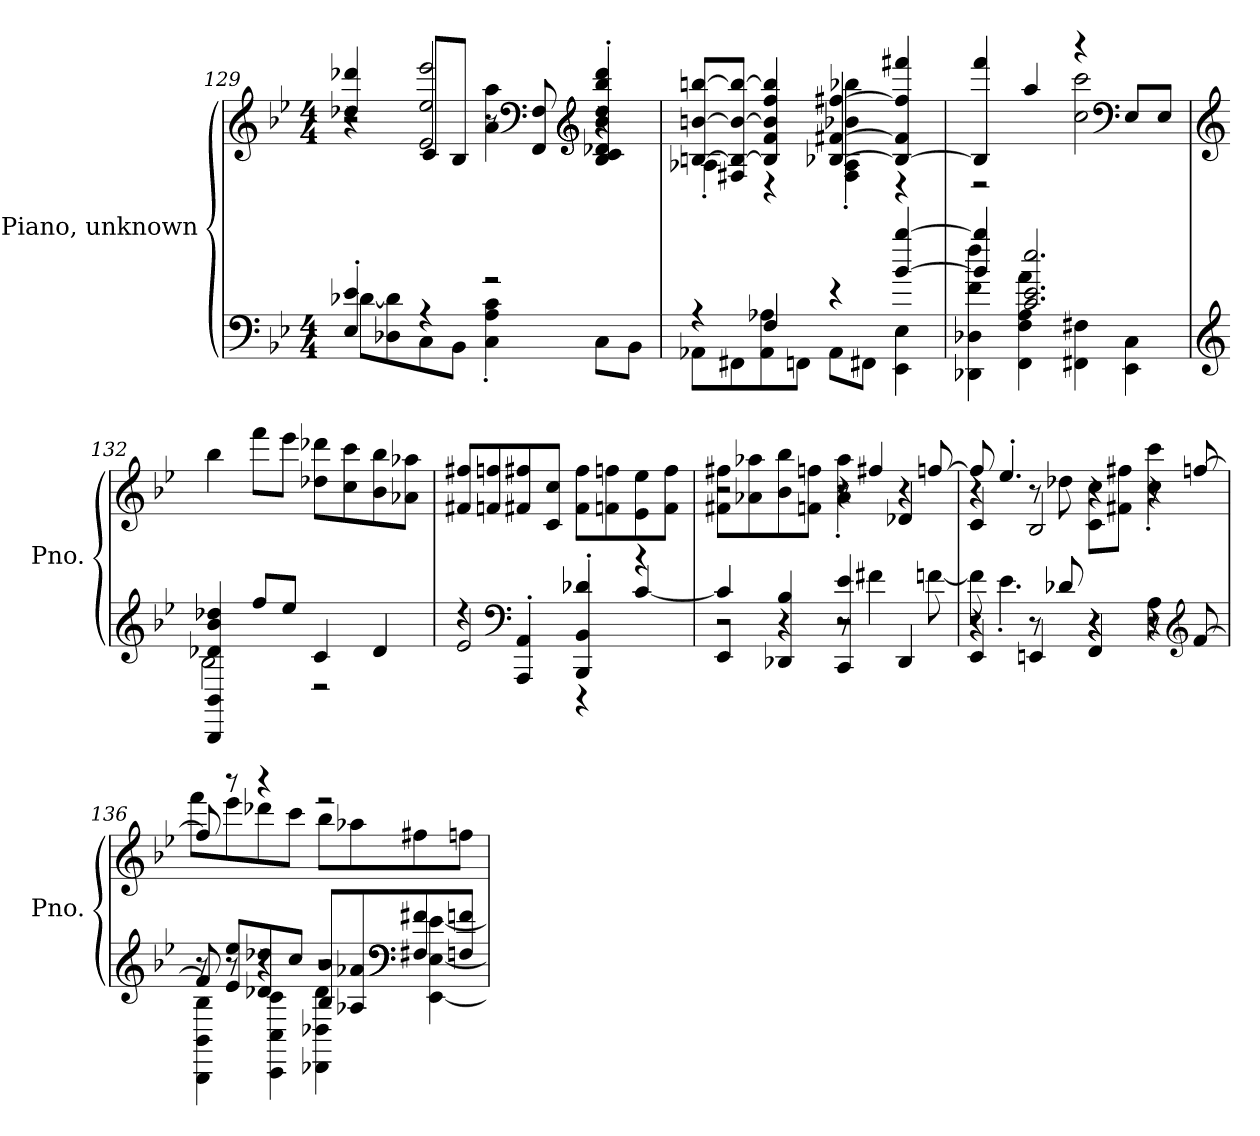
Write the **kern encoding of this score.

**kern	**kern
*part1	*part1
*staff2	*staff1
*I"Piano, unknown	*
*I'Pno.	*
*clefF4	*clefG2
*k[b-e-]	*k[b-e-]
*M4/4	*M4/4
=129	=129
*^	*^
*	*	*	*^
4E-/' 4e-/'	[8d-X\L	4r	2r	4dd-X/ 4ddd-X/
.	8D-X\ 8d-\]	.	.	.
4r	8C\	2e-/ 2ee-/ 2eee-/	.	8c/L
.	8BB-\J	.	.	8B-/J
2r	4C\' 4A\' 4c\'	.	4a\ 4aa\	8r
*	*	*clefF4	*	*
.	.	.	.	8FF/ 8F/
*	*	*clefG2	*	*
.	8C\L	4r	4r	4B-/' 4c/' 4d-X/' 4b-/' 4dd-/' 4bb-/' 4ddd-/'
.	8BB-\J	.	.	.
*	*	*	*v	*v
!!LO:LB:g=z
=130	=130	=130	=130
4r	8AA-X\L	[8Bn/ [8bn/ [8bbn/L	4A-X'\
.	8FF#X\	8F#X/ 8B/_ 8b/_ 8bb/_J	.
4F/	8AA-\ 8A-X\	4B/] 4f/ 4b/] 4ff/ 4bb/]	4r
.	8FFn\J	.	.
4r	8AA-\L	[4B-X/ [4f#X/ [4ff#X/	4F#\' 4A-\' 4b-X\' 4bb-X\'
.	8FF#X\J	.	.
[4b-/ [4bb-/	4EE-\ 4E-\	4B-/_ 4f#/] 4ff#/] 4fff#X/	4r
=131	=131	=131	=131
4b-/] 4bb-/]	4DD-X\ 4D-X\ 4f\ 4ff\	4B-/] 4fff/	2r
2.c/ 2.e-/ 2.ee-/	4FF\ 4F\ 4A\ 4a\	4aa/	.
.	4FF#X\ 4F#X\	4r	2cc\ 2ccc\
*	*	*clefF4	*
.	4EE-\ 4C\	8E-/L	.
.	.	8E-/J	.
*	*	*v	*v
=132	=132	=132
*clefG2	*	*clefG2
4BBB-/ 4BB-/ 4d-X/ 4b-/ 4dd-X/	2B-\	4bb-\
8ff/L	.	8fff\L
8ee-/J	.	8eee-\J
4c/	2r	8dd-X\ 8ddd-X\L
.	.	8cc\ 8ccc\
4d-/	.	8b-\ 8bb-\
.	.	8a-X\ 8aa-X\J
!!LO:LB:g=z
=133	=133	=133
4r	2e-/	8f#X/ 8ff#X/L
.	.	8fn/ 8ffn/
*clefF4	*	*
4AAA/' 4AA/'	.	8f#X/ 8ff#X/
.	.	8c/ 8cc/J
4BBB-/' 4BB-/' 4d-X/'	4r	8f#\ 8ff#\L
.	.	8fn\ 8ffn\
4r	[4c/	8e-\ 8ee-\
.	.	8f\ 8ff\J
=134	=134	=134
*	*^	*^
*	*	*	*	*^
4EE-/	2r	4c/]	2r	8f#X\ 8ff#X\L	2r
.	.	.	.	8a-X\ 8aa-X\	.
4DD-X/ 4B-/	.	4r	.	8b-\ 8bb-\	.
.	.	.	.	8fn\ 8ffn\J	.
2r	8r	4CC/ 4e-/	8r	4a-\' 4aa-\'	4r
.	4f#X\	.	4ff#X/	.	.
.	.	4DD-/	.	4r	4d-X/
.	[8fn\	.	[8ffn/	.	.
=135	=135	=135	=135	=135	=135
4r	8f\]	4EE-/	8ff/]	4r	4c/
.	4.e-'\	.	4.ee-'/	.	.
8r	.	4EEn/	.	8r	2B-/
8d-X/	.	.	.	8dd-X\	.
4FF/	4r	4r	4r	8c\ 8cc\L	.
.	.	.	.	8f#X\ 8ff#X\J	.
4r	4A\	8r	8r	4cc\' 4ccc\'	4r
*clefG2	*	*	*	*	*
.	.	[8f/	[8ffn/	.	.
*	*	*	*	*v	*v
!!LO:PB:g=z
=136	=136	=136	=136	=136
8r	4BBB-\ 4BB-\ 4B-\	8f/]	8ff/]	8fff\L
8e-/ 8ee-/L	.	8r	8r	8eee-\
8d-X/ 8dd-X/	4CC\ 4C\ 4c\	4r	4r	8ddd-X\
8cc/J	.	.	.	8ccc\J
8B-/ 8b-/L	4DD-X\ 4D-X\ 4d-\	2r	2r	8bb-\L
8A-X/ 8a-X/	.	.	.	8aa-X\
*clefF4	*	*	*	*
8F#X/ 8f#X/	[4EE-\ [4E-\ [4e-\	.	.	8ff#X\
8Fn/ 8fn/J	.	.	.	8ffn\J
*v	*v	*v	*	*
*	*v	*v
=	=
*-	*-
